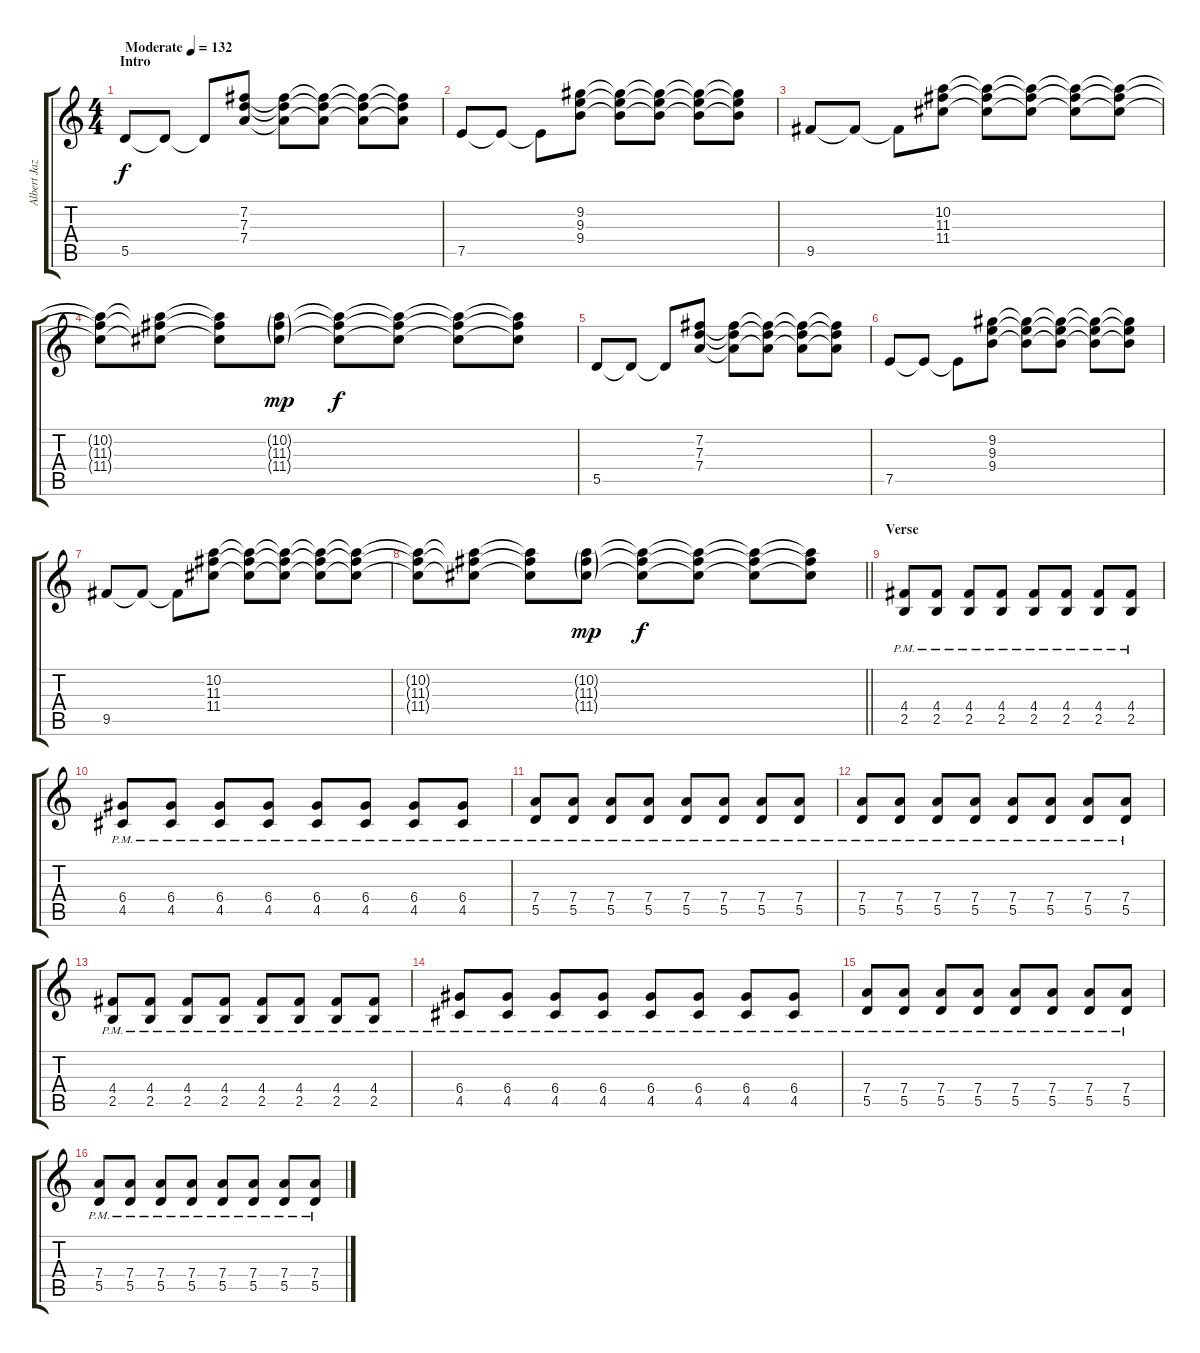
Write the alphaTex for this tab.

\track ("Albert Jazz" "Albert Jaz") {instrument electricguitarjazz}
\staff {score tabs}
\tuning (E4 B3 G3 D3 A2 E2) {hide}
\ts (4 4)
\section ("" "Intro")
\tempo (132 "Moderate")
\clef g2
\ks c
5.5.8{dy f instrument electricguitarjazz} 5.5{t}.8 5.5{t}.8 (7.2 7.3 7.4).8 (7.2{t} 7.3{t} 7.4{t}).8 (7.2{t} 7.3{t} 7.4{t}).8 (7.2{t} 7.3{t} 7.4{t}).8 (7.2{t} 7.3{t} 7.4{t}).8 |
7.5.8 7.5{t}.8 7.5{t}.8 (9.2 9.3 9.4).8 (9.2{t} 9.3{t} 9.4{t}).8 (9.2{t} 9.3{t} 9.4{t}).8 (9.2{t} 9.3{t} 9.4{t}).8 (9.2{t} 9.3{t} 9.4{t}).8 |
9.5.8 9.5{t}.8 9.5{t}.8 (10.2 11.3 11.4).8 (10.2{t} 11.3{t} 11.4{t}).8 (10.2{t} 11.3{t} 11.4{t}).8 (10.2{t} 11.3{t} 11.4{t}).8 (10.2{t} 11.3{t} 11.4{t}).8 |
(10.2{t} 11.3{t} 11.4{t}).8 (10.2{t} 11.3{t} 11.4{t}).8 (10.2{t} 11.3{t} 11.4{t}).8 (10.2{g} 11.3{g} 11.4{g}).8{dy mp} (10.2{t} 11.3{t} 11.4{t}).8{dy f} (10.2{t} 11.3{t} 11.4{t}).8 (10.2{t} 11.3{t} 11.4{t}).8 (10.2{t} 11.3{t} 11.4{t}).8 |
5.5.8 5.5{t}.8 5.5{t}.8 (7.2 7.3 7.4).8 (7.2{t} 7.3{t} 7.4{t}).8 (7.2{t} 7.3{t} 7.4{t}).8 (7.2{t} 7.3{t} 7.4{t}).8 (7.2{t} 7.3{t} 7.4{t}).8 |
7.5.8 7.5{t}.8 7.5{t}.8 (9.2 9.3 9.4).8 (9.2{t} 9.3{t} 9.4{t}).8 (9.2{t} 9.3{t} 9.4{t}).8 (9.2{t} 9.3{t} 9.4{t}).8 (9.2{t} 9.3{t} 9.4{t}).8 |
9.5.8 9.5{t}.8 9.5{t}.8 (10.2 11.3 11.4).8 (10.2{t} 11.3{t} 11.4{t}).8 (10.2{t} 11.3{t} 11.4{t}).8 (10.2{t} 11.3{t} 11.4{t}).8 (10.2{t} 11.3{t} 11.4{t}).8 |
\barLineRight lightlight
(10.2{t} 11.3{t} 11.4{t}).8 (10.2{t} 11.3{t} 11.4{t}).8 (10.2{t} 11.3{t} 11.4{t}).8 (10.2{g} 11.3{g} 11.4{g}).8{dy mp} (10.2{t} 11.3{t} 11.4{t}).8{dy f} (10.2{t} 11.3{t} 11.4{t}).8 (10.2{t} 11.3{t} 11.4{t}).8 (10.2{t} 11.3{t} 11.4{t}).8 |
\section ("" "Verse")
(4.4 2.5{pm}).8 (4.4 2.5{pm}).8 (4.4 2.5{pm}).8 (4.4 2.5{pm}).8 (4.4 2.5{pm}).8 (4.4 2.5{pm}).8 (4.4 2.5{pm}).8 (4.4 2.5{pm}).8 |
(6.4 4.5{pm}).8 (6.4 4.5{pm}).8 (6.4 4.5{pm}).8 (6.4 4.5{pm}).8 (6.4 4.5{pm}).8 (6.4 4.5{pm}).8 (6.4 4.5{pm}).8 (6.4 4.5{pm}).8 |
(7.4 5.5{pm}).8 (7.4 5.5{pm}).8 (7.4 5.5{pm}).8 (7.4 5.5{pm}).8 (7.4 5.5{pm}).8 (7.4 5.5{pm}).8 (7.4 5.5{pm}).8 (7.4 5.5{pm}).8 |
(7.4 5.5{pm}).8 (7.4 5.5{pm}).8 (7.4 5.5{pm}).8 (7.4 5.5{pm}).8 (7.4 5.5{pm}).8 (7.4 5.5{pm}).8 (7.4 5.5{pm}).8 (7.4 5.5{pm}).8 |
(4.4 2.5{pm}).8 (4.4 2.5{pm}).8 (4.4 2.5{pm}).8 (4.4 2.5{pm}).8 (4.4 2.5{pm}).8 (4.4 2.5{pm}).8 (4.4 2.5{pm}).8 (4.4 2.5{pm}).8 |
(6.4 4.5{pm}).8 (6.4 4.5{pm}).8 (6.4 4.5{pm}).8 (6.4 4.5{pm}).8 (6.4 4.5{pm}).8 (6.4 4.5{pm}).8 (6.4 4.5{pm}).8 (6.4 4.5{pm}).8 |
(7.4 5.5{pm}).8 (7.4 5.5{pm}).8 (7.4 5.5{pm}).8 (7.4 5.5{pm}).8 (7.4 5.5{pm}).8 (7.4 5.5{pm}).8 (7.4 5.5{pm}).8 (7.4 5.5{pm}).8 |
(7.4 5.5{pm}).8 (7.4 5.5{pm}).8 (7.4 5.5{pm}).8 (7.4 5.5{pm}).8 (7.4 5.5{pm}).8 (7.4 5.5{pm}).8 (7.4 5.5{pm}).8 (7.4 5.5{pm}).8
